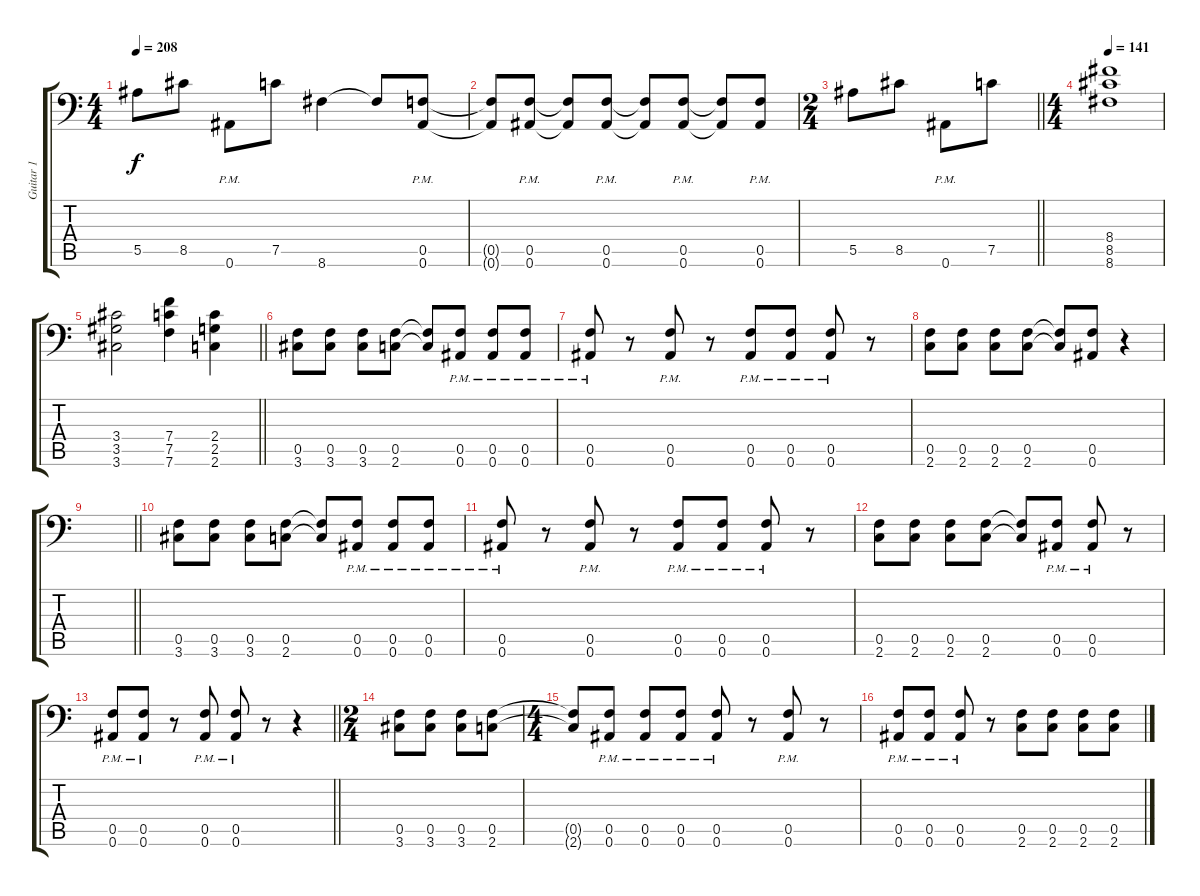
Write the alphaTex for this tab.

\track ("Guitar 1" "Guitar 1") {instrument distortionguitar}
\staff {score tabs}
\tuning (C4 G3 Eb3 Bb2 F2 Bb1) {hide}
\ts (4 4)
\tempo 208
\clef f4
\ks c
5.5.8{dy f} 8.5.8 0.6{pm}.8 7.5.8 8.6.4 8.6{t}.8 (0.5{pm} 0.6{pm}).8 |
(0.5{t} 0.6{t}).8 (0.5{pm} 0.6{pm}).8 (0.5{t} 0.6{t}).8 (0.5{pm} 0.6{pm}).8 (0.5{t} 0.6{t}).8 (0.5{pm} 0.6{pm}).8 (0.5{t} 0.6{t}).8 (0.5{pm} 0.6{pm}).8 |
\ts (2 4)
\barLineRight lightlight
5.5.8 8.5.8 0.6{pm}.8 7.5.8 |
\ts (4 4)
\tempo 141
(8.4 8.5 8.6).1 |
\barLineRight lightlight
(3.4 3.5 3.6).2 (7.4 7.5 7.6).4 (2.4 2.5 2.6).4 |
(0.5 3.6).8 (0.5 3.6).8 (0.5 3.6).8 (0.5 2.6).8 (0.5{t} 2.6{t}).8 (0.5{pm} 0.6{pm}).8 (0.5{pm} 0.6{pm}).8 (0.5{pm} 0.6{pm}).8 |
(0.5{pm} 0.6{pm}).8 r.8 (0.5{pm} 0.6{pm}).8 r.8 (0.5{pm} 0.6{pm}).8 (0.5{pm} 0.6{pm}).8 (0.5{pm} 0.6{pm}).8 r.8 |
(0.5 2.6).8 (0.5 2.6).8 (0.5 2.6).8 (0.5 2.6).8 (0.5{t} 2.6{t}).8 (0.5 0.6).8 r.4 |
\barLineRight lightlight
|
(0.5 3.6).8 (0.5 3.6).8 (0.5 3.6).8 (0.5 2.6).8 (0.5{t} 2.6{t}).8 (0.5{pm} 0.6{pm}).8 (0.5{pm} 0.6{pm}).8 (0.5{pm} 0.6{pm}).8 |
(0.5{pm} 0.6{pm}).8 r.8 (0.5{pm} 0.6{pm}).8 r.8 (0.5{pm} 0.6{pm}).8 (0.5{pm} 0.6{pm}).8 (0.5{pm} 0.6{pm}).8 r.8 |
(0.5 2.6).8 (0.5 2.6).8 (0.5 2.6).8 (0.5 2.6).8 (0.5{t} 2.6{t}).8 (0.5{pm} 0.6{pm}).8 (0.5{pm} 0.6{pm}).8 r.8 |
\barLineRight lightlight
(0.5{pm} 0.6{pm}).8 (0.5{pm} 0.6{pm}).8 r.8 (0.5{pm} 0.6{pm}).8 (0.5{pm} 0.6{pm}).8 r.8 r.4 |
\ts (2 4)
(0.5 3.6).8 (0.5 3.6).8 (0.5 3.6).8 (0.5 2.6).8 |
\ts (4 4)
(0.5{t} 2.6{t}).8 (0.5{pm} 0.6{pm}).8 (0.5{pm} 0.6{pm}).8 (0.5{pm} 0.6{pm}).8 (0.5{pm} 0.6{pm}).8 r.8 (0.5{pm} 0.6{pm}).8 r.8 |
(0.5{pm} 0.6{pm}).8 (0.5{pm} 0.6{pm}).8 (0.5{pm} 0.6{pm}).8 r.8 (0.5 2.6).8 (0.5 2.6).8 (0.5 2.6).8 (0.5 2.6).8
